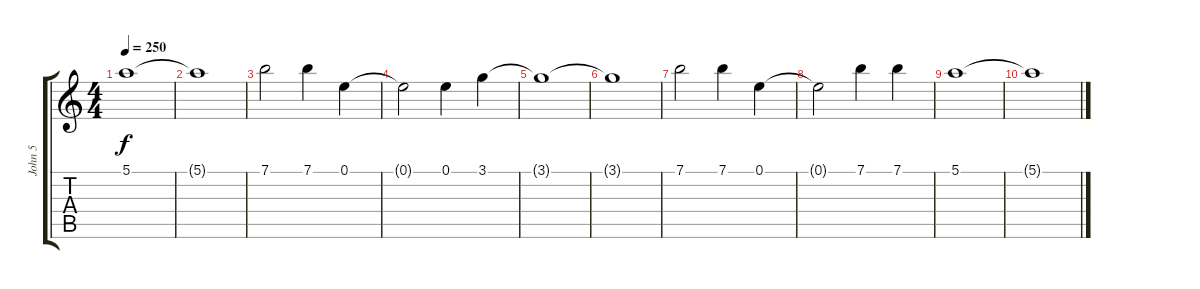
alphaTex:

\track ("John 5" "John 5") {instrument distortionguitar}
\staff {score tabs}
\tuning (E4 B3 G3 D3 A2 E2) {hide}
\ts (4 4)
\tempo 250
\clef g2
\ks c
5.1.1{dy f} |
5.1{t}.1 |
7.1.2 7.1.4 0.1.4 |
0.1{t}.2 0.1.4 3.1.4 |
3.1{t}.1 |
3.1{t}.1 |
7.1.2 7.1.4 0.1.4 |
0.1{t}.2 7.1.4 7.1.4 |
5.1.1 |
5.1{t}.1
